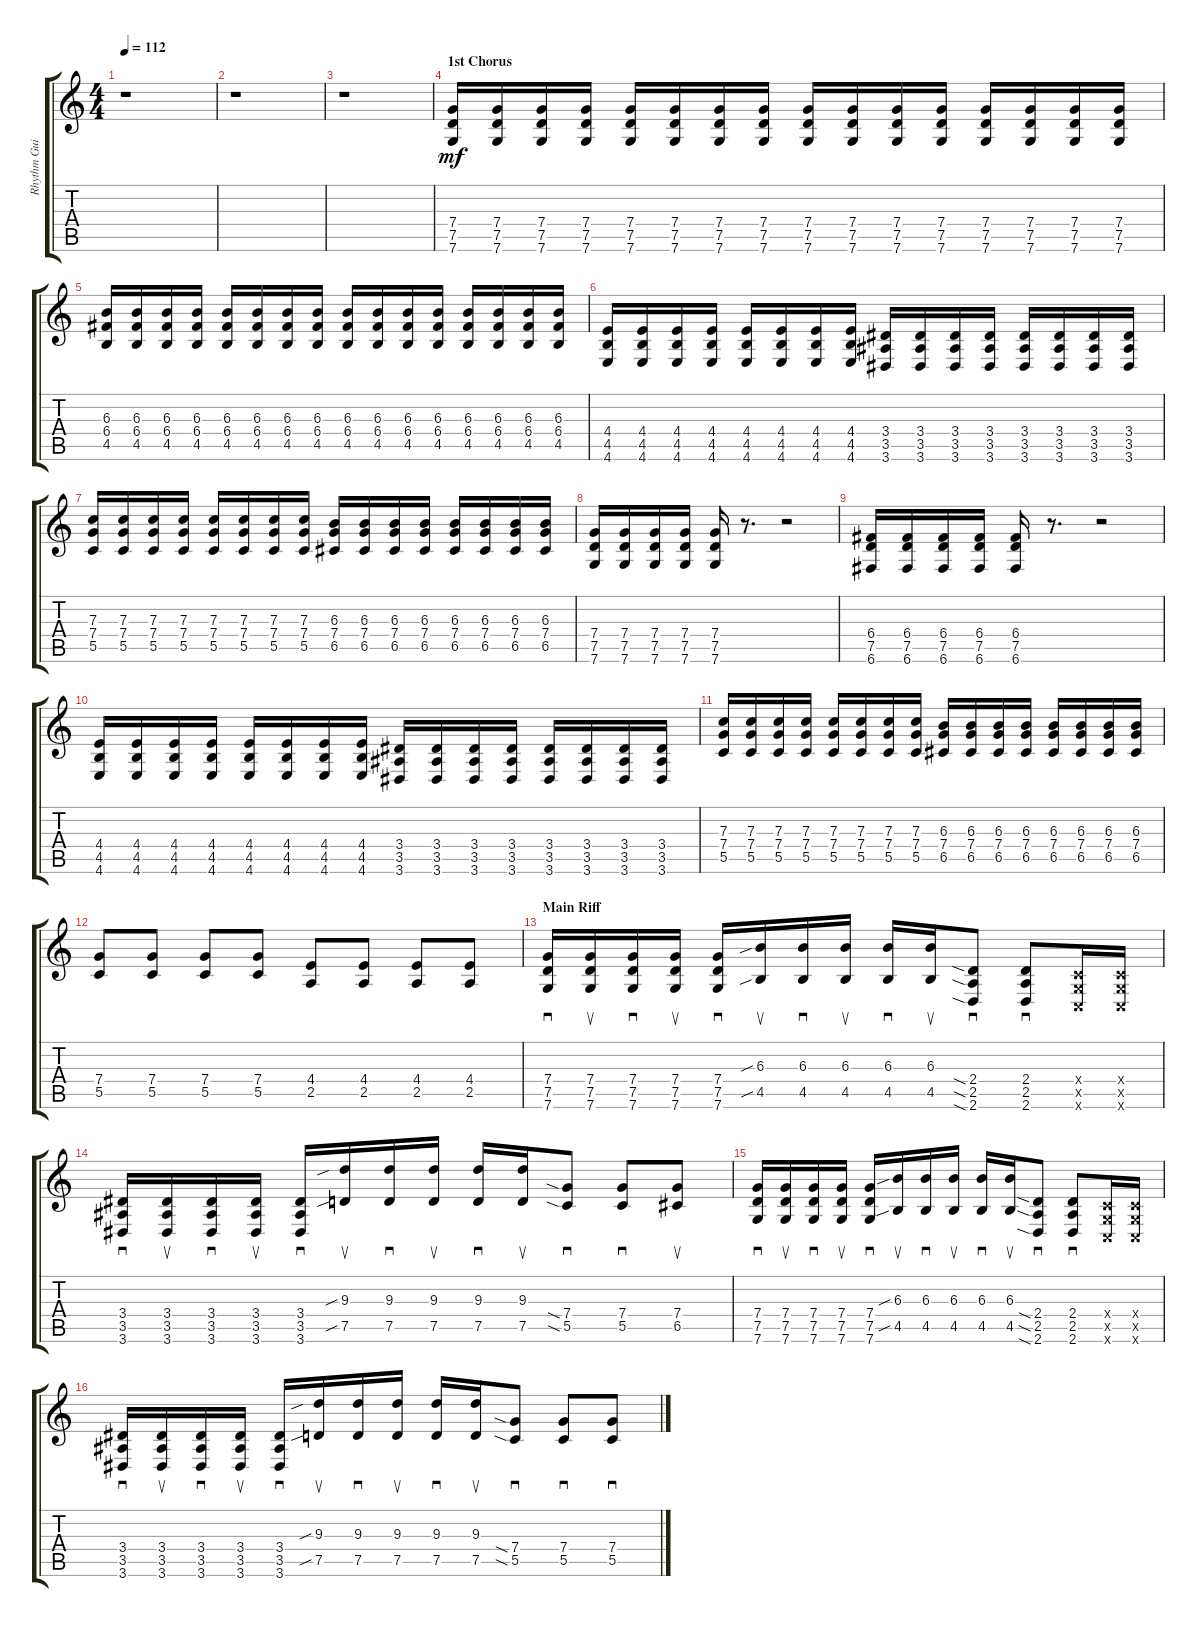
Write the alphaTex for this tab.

\track ("Rhythm Guitar 2" "Rhythm Gui") {instrument distortionguitar}
\staff {score tabs}
\tuning (D4 A3 F3 C3 G2 C2) {hide}
\ts (4 4)
\tempo 112
\clef g2
\ks c
r.1{dy mf} |
r.1 |
r.1 |
\section ("" "1st Chorus")
(7.4 7.5 7.6).16 (7.4 7.5 7.6).16 (7.4 7.5 7.6).16 (7.4 7.5 7.6).16 (7.4 7.5 7.6).16 (7.4 7.5 7.6).16 (7.4 7.5 7.6).16 (7.4 7.5 7.6).16 (7.4 7.5 7.6).16 (7.4 7.5 7.6).16 (7.4 7.5 7.6).16 (7.4 7.5 7.6).16 (7.4 7.5 7.6).16 (7.4 7.5 7.6).16 (7.4 7.5 7.6).16 (7.4 7.5 7.6).16 |
(6.3 6.4 4.5).16 (6.3 6.4 4.5).16 (6.3 6.4 4.5).16 (6.3 6.4 4.5).16 (6.3 6.4 4.5).16 (6.3 6.4 4.5).16 (6.3 6.4 4.5).16 (6.3 6.4 4.5).16 (6.3 6.4 4.5).16 (6.3 6.4 4.5).16 (6.3 6.4 4.5).16 (6.3 6.4 4.5).16 (6.3 6.4 4.5).16 (6.3 6.4 4.5).16 (6.3 6.4 4.5).16 (6.3 6.4 4.5).16 |
(4.4 4.5 4.6).16 (4.4 4.5 4.6).16 (4.4 4.5 4.6).16 (4.4 4.5 4.6).16 (4.4 4.5 4.6).16 (4.4 4.5 4.6).16 (4.4 4.5 4.6).16 (4.4 4.5 4.6).16 (3.4 3.5 3.6).16 (3.4 3.5 3.6).16 (3.4 3.5 3.6).16 (3.4 3.5 3.6).16 (3.4 3.5 3.6).16 (3.4 3.5 3.6).16 (3.4 3.5 3.6).16 (3.4 3.5 3.6).16 |
(7.3 7.4 5.5).16 (7.3 7.4 5.5).16 (7.3 7.4 5.5).16 (7.3 7.4 5.5).16 (7.3 7.4 5.5).16 (7.3 7.4 5.5).16 (7.3 7.4 5.5).16 (7.3 7.4 5.5).16 (6.3 7.4 6.5).16 (6.3 7.4 6.5).16 (6.3 7.4 6.5).16 (6.3 7.4 6.5).16 (6.3 7.4 6.5).16 (6.3 7.4 6.5).16 (6.3 7.4 6.5).16 (6.3 7.4 6.5).16 |
(7.4 7.5 7.6).16 (7.4 7.5 7.6).16 (7.4 7.5 7.6).16 (7.4 7.5 7.6).16 (7.4 7.5 7.6).16 r.8{d} r.2 |
(6.4 7.5 6.6).16 (6.4 7.5 6.6).16 (6.4 7.5 6.6).16 (6.4 7.5 6.6).16 (6.4 7.5 6.6).16 r.8{d} r.2 |
(4.4 4.5 4.6).16 (4.4 4.5 4.6).16 (4.4 4.5 4.6).16 (4.4 4.5 4.6).16 (4.4 4.5 4.6).16 (4.4 4.5 4.6).16 (4.4 4.5 4.6).16 (4.4 4.5 4.6).16 (3.4 3.5 3.6).16 (3.4 3.5 3.6).16 (3.4 3.5 3.6).16 (3.4 3.5 3.6).16 (3.4 3.5 3.6).16 (3.4 3.5 3.6).16 (3.4 3.5 3.6).16 (3.4 3.5 3.6).16 |
(7.3 7.4 5.5).16 (7.3 7.4 5.5).16 (7.3 7.4 5.5).16 (7.3 7.4 5.5).16 (7.3 7.4 5.5).16 (7.3 7.4 5.5).16 (7.3 7.4 5.5).16 (7.3 7.4 5.5).16 (6.3 7.4 6.5).16 (6.3 7.4 6.5).16 (6.3 7.4 6.5).16 (6.3 7.4 6.5).16 (6.3 7.4 6.5).16 (6.3 7.4 6.5).16 (6.3 7.4 6.5).16 (6.3 7.4 6.5).16 |
(7.4 5.5).8 (7.4 5.5).8 (7.4 5.5).8 (7.4 5.5).8 (4.4 2.5).8 (4.4 2.5).8 (4.4 2.5).8 (4.4 2.5).8 |
\section ("" "Main Riff")
(7.4 7.5 7.6).16{sd} (7.4 7.5 7.6).16{su} (7.4 7.5 7.6).16{sd} (7.4 7.5 7.6).16{su} (7.4 7.5 7.6).16{sd} (6.3{sib} 4.5{sib}).16{su} (6.3 4.5).16{sd} (6.3 4.5).16{su} (6.3 4.5).16{sd} (6.3 4.5).16{su} (2.4{sia} 2.5{sia} 2.6{sia}).8{sd} (2.4 2.5 2.6).8{sd} (0.4{x} 0.5{x} 0.6{x}).16 (0.4{x} 0.5{x} 0.6{x}).16 |
(3.4 3.5 3.6).16{sd} (3.4 3.5 3.6).16{su} (3.4 3.5 3.6).16{sd} (3.4 3.5 3.6).16{su} (3.4 3.5 3.6).16{sd} (9.3{sib} 7.5{sib}).16{su} (9.3 7.5).16{sd} (9.3 7.5).16{su} (9.3 7.5).16{sd} (9.3 7.5).16{su} (7.4{sia} 5.5{sia}).8{sd} (7.4 5.5).8{sd} (7.4 6.5).8{su} |
(7.4 7.5 7.6).16{sd} (7.4 7.5 7.6).16{su} (7.4 7.5 7.6).16{sd} (7.4 7.5 7.6).16{su} (7.4 7.5 7.6).16{sd} (6.3{sib} 4.5{sib}).16{su} (6.3 4.5).16{sd} (6.3 4.5).16{su} (6.3 4.5).16{sd} (6.3 4.5).16{su} (2.4{sia} 2.5{sia} 2.6{sia}).8{sd} (2.4 2.5 2.6).8{sd} (0.4{x} 0.5{x} 0.6{x}).16 (0.4{x} 0.5{x} 0.6{x}).16 |
(3.4 3.5 3.6).16{sd} (3.4 3.5 3.6).16{su} (3.4 3.5 3.6).16{sd} (3.4 3.5 3.6).16{su} (3.4 3.5 3.6).16{sd} (9.3{sib} 7.5{sib}).16{su} (9.3 7.5).16{sd} (9.3 7.5).16{su} (9.3 7.5).16{sd} (9.3 7.5).16{su} (7.4{sia} 5.5{sia}).8{sd} (7.4 5.5).8{sd} (7.4 5.5).8{sd}
